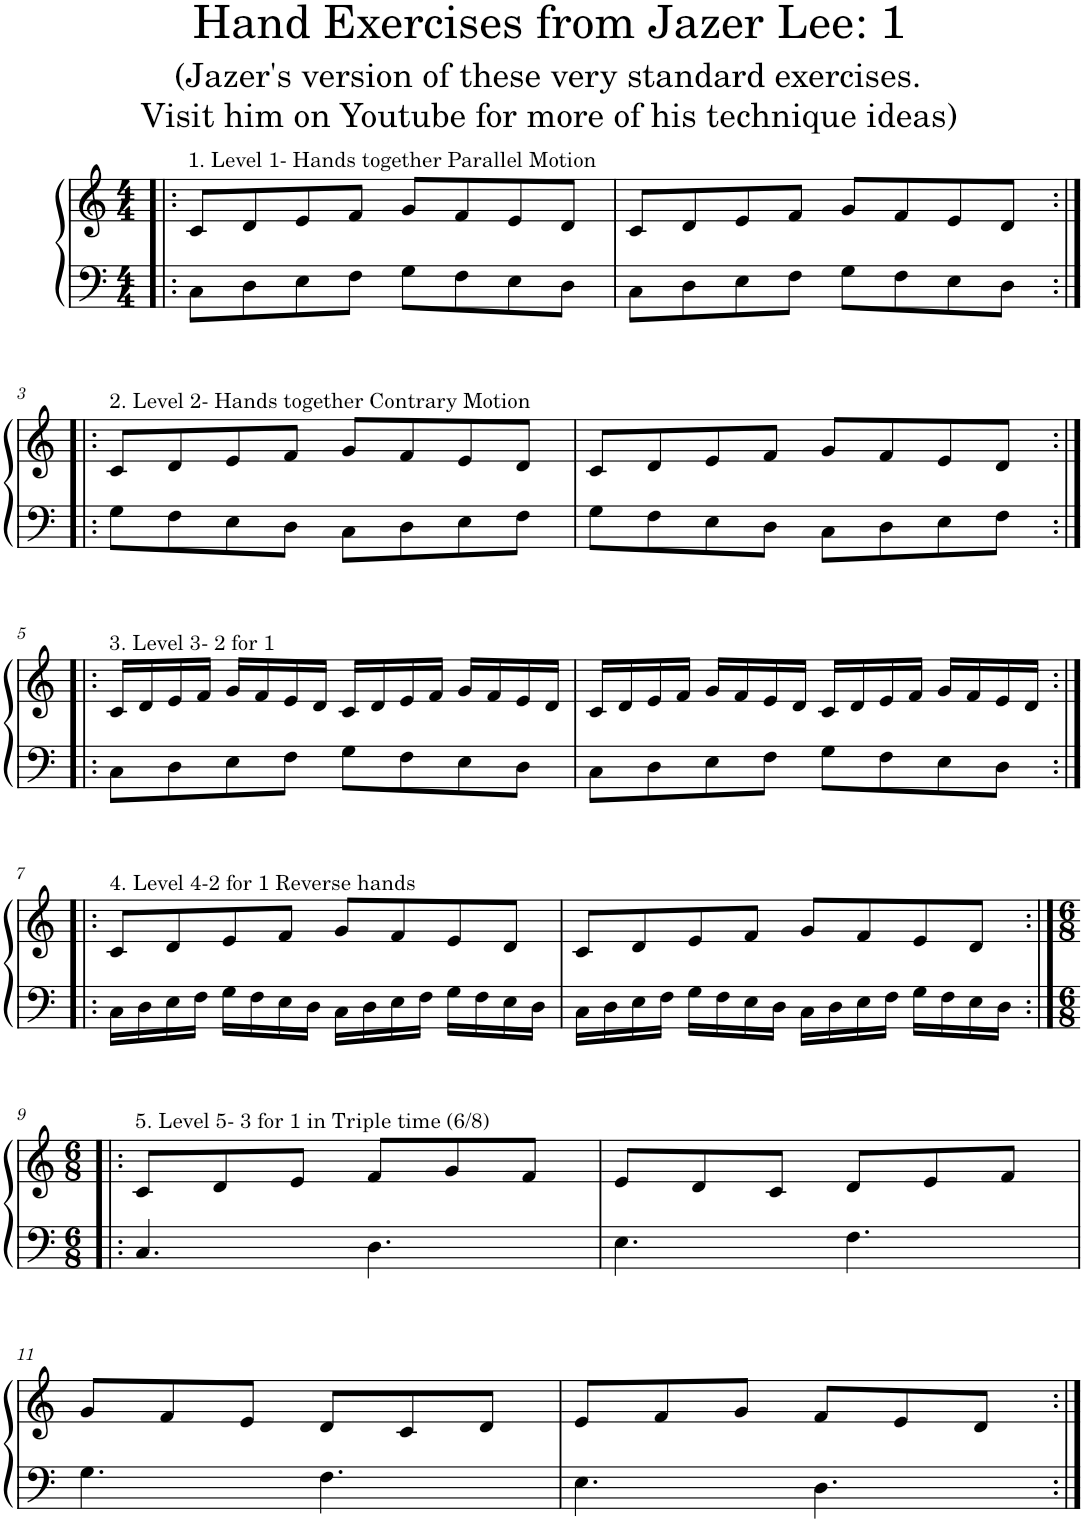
**kern	**kern
*part1	*part1
*staff2	*staff1
*I"Piano	*
*I'Pno.	*
*clefF4	*clefG2
*k[]	*k[]
*M4/4	*M4/4
=1!|:	=1!|:
!	!LO:TX:a:t=1. Level 1- Hands together Parallel Motion
8C\L	8c/L
8D\	8d/
8E\	8e/
8F\J	8f/J
8G\L	8g/L
8F\	8f/
8E\	8e/
8D\J	8d/J
=2	=2
8C\L	8c/L
8D\	8d/
8E\	8e/
8F\J	8f/J
8G\L	8g/L
8F\	8f/
8E\	8e/
8D\J	8d/J
!!LO:LB:g=z
=3:|!|:	=3:|!|:
!	!LO:TX:a:t=2. Level 2- Hands together Contrary Motion
8G\L	8c/L
8F\	8d/
8E\	8e/
8D\J	8f/J
8C\L	8g/L
8D\	8f/
8E\	8e/
8F\J	8d/J
=4	=4
8G\L	8c/L
8F\	8d/
8E\	8e/
8D\J	8f/J
8C\L	8g/L
8D\	8f/
8E\	8e/
8F\J	8d/J
!!LO:LB:g=z
=5:|!|:	=5:|!|:
!	!LO:TX:a:t=3. Level 3- 2 for 1
8C\L	16c/LL
.	16d/
8D\	16e/
.	16f/JJ
8E\	16g/LL
.	16f/
8F\J	16e/
.	16d/JJ
8G\L	16c/LL
.	16d/
8F\	16e/
.	16f/JJ
8E\	16g/LL
.	16f/
8D\J	16e/
.	16d/JJ
=6	=6
8C\L	16c/LL
.	16d/
8D\	16e/
.	16f/JJ
8E\	16g/LL
.	16f/
8F\J	16e/
.	16d/JJ
8G\L	16c/LL
.	16d/
8F\	16e/
.	16f/JJ
8E\	16g/LL
.	16f/
8D\J	16e/
.	16d/JJ
!!LO:LB:g=z
=7:|!|:	=7:|!|:
!	!LO:TX:a:t=4. Level 4-2 for 1 Reverse hands
16C\LL	8c/L
16D\	.
16E\	8d/
16F\JJ	.
16G\LL	8e/
16F\	.
16E\	8f/J
16D\JJ	.
16C\LL	8g/L
16D\	.
16E\	8f/
16F\JJ	.
16G\LL	8e/
16F\	.
16E\	8d/J
16D\JJ	.
=8	=8
16C\LL	8c/L
16D\	.
16E\	8d/
16F\JJ	.
16G\LL	8e/
16F\	.
16E\	8f/J
16D\JJ	.
16C\LL	8g/L
16D\	.
16E\	8f/
16F\JJ	.
16G\LL	8e/
16F\	.
16E\	8d/J
16D\JJ	.
!!LO:LB:g=z
=9:|!|:	=9:|!|:
*M6/8	*M6/8
!	!LO:TX:a:t=5. Level 5- 3 for 1 in Triple time (6/8)
4.C/	8c/L
.	8d/
.	8e/J
4.D\	8f/L
.	8g/
.	8f/J
=10	=10
4.E\	8e/L
.	8d/
.	8c/J
4.F\	8d/L
.	8e/
.	8f/J
!!LO:LB:g=z
=11	=11
4.G\	8g/L
.	8f/
.	8e/J
4.F\	8d/L
.	8c/
.	8d/J
=12	=12
4.E\	8e/L
.	8f/
.	8g/J
4.D\	8f/L
.	8e/
.	8d/J
=:|!	=:|!
*-	*-
